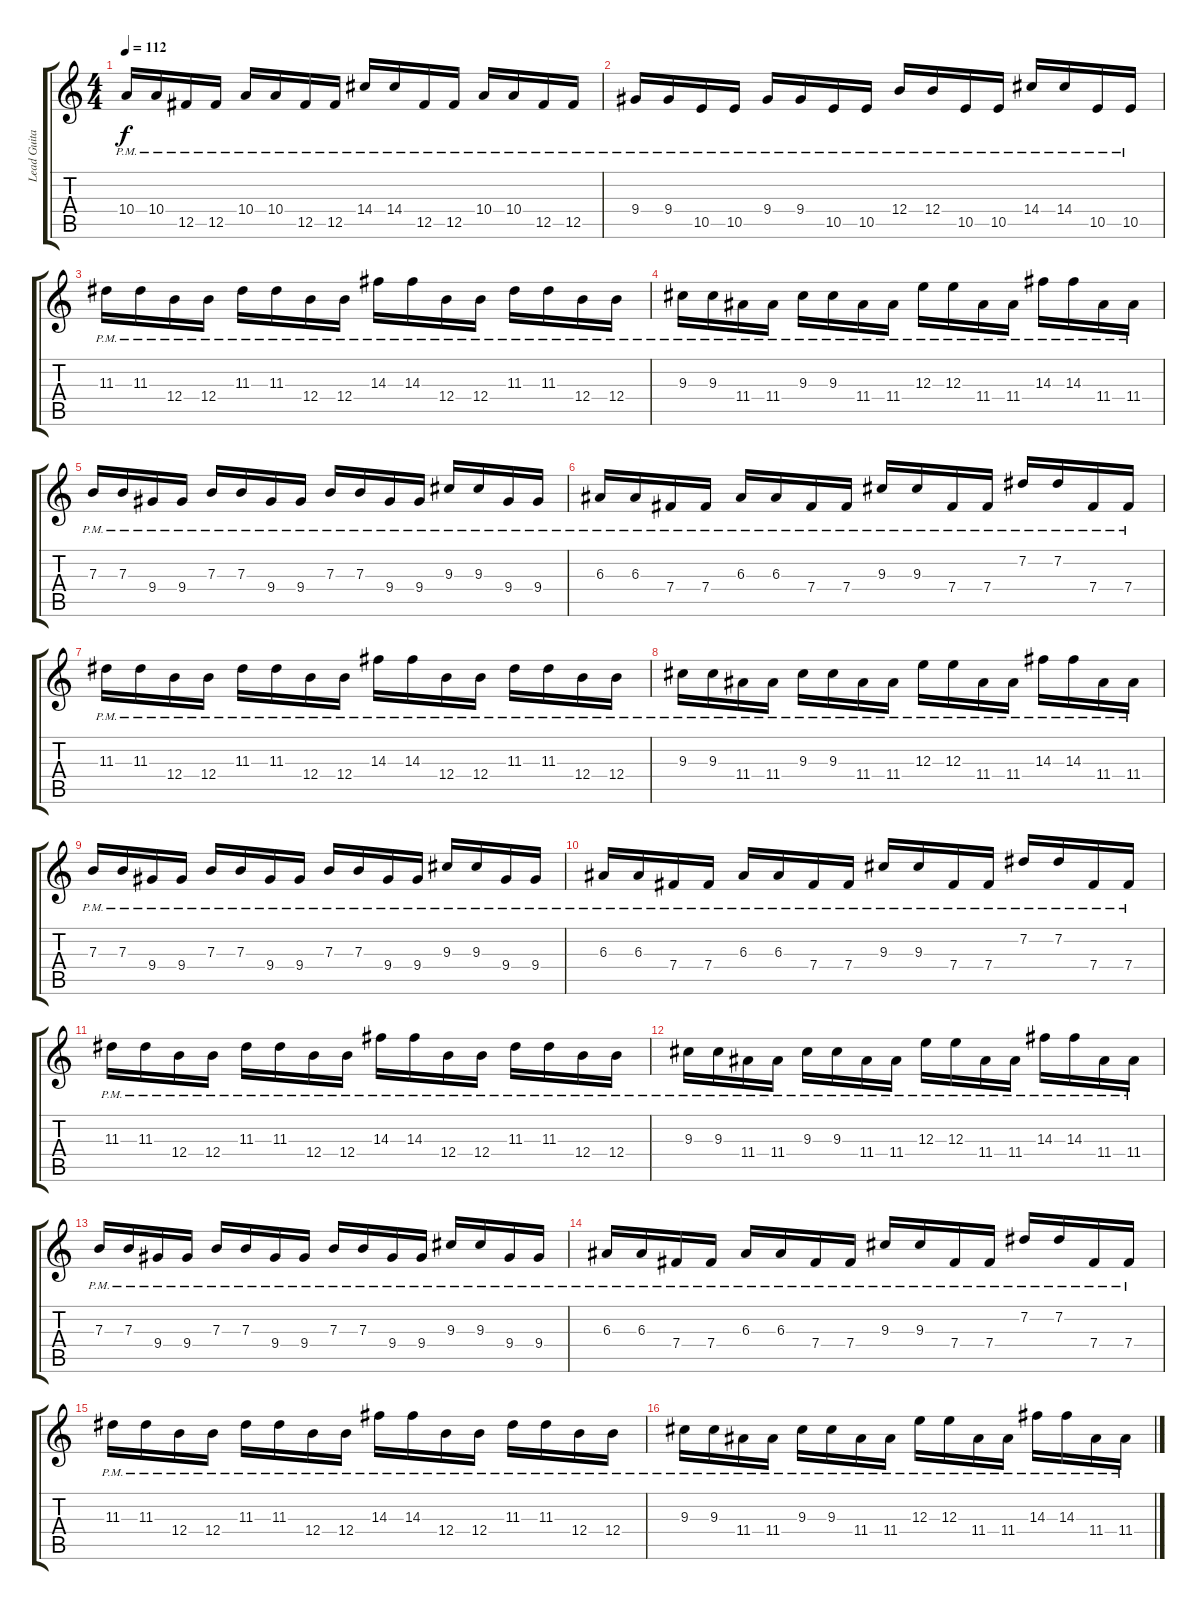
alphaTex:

\track ("Lead Guitar 2" "Lead Guita") {instrument distortionguitar}
\staff {score tabs}
\tuning (Db4 Ab3 E3 B2 Gb2 B1) {hide}
\ts (4 4)
\tempo 112
\clef g2
\ks c
10.4{pm}.16{dy f} 10.4{pm}.16 12.5{pm}.16 12.5{pm}.16 10.4{pm}.16 10.4{pm}.16 12.5{pm}.16 12.5{pm}.16 14.4{pm}.16 14.4{pm}.16 12.5{pm}.16 12.5{pm}.16 10.4{pm}.16 10.4{pm}.16 12.5{pm}.16 12.5{pm}.16 |
9.4{pm}.16 9.4{pm}.16 10.5{pm}.16 10.5{pm}.16 9.4{pm}.16 9.4{pm}.16 10.5{pm}.16 10.5{pm}.16 12.4{pm}.16 12.4{pm}.16 10.5{pm}.16 10.5{pm}.16 14.4{pm}.16 14.4{pm}.16 10.5{pm}.16 10.5{pm}.16 |
11.3{pm}.16 11.3{pm}.16 12.4{pm}.16 12.4{pm}.16 11.3{pm}.16 11.3{pm}.16 12.4{pm}.16 12.4{pm}.16 14.3{pm}.16 14.3{pm}.16 12.4{pm}.16 12.4{pm}.16 11.3{pm}.16 11.3{pm}.16 12.4{pm}.16 12.4{pm}.16 |
9.3{pm}.16 9.3{pm}.16 11.4{pm}.16 11.4{pm}.16 9.3{pm}.16 9.3{pm}.16 11.4{pm}.16 11.4{pm}.16 12.3{pm}.16 12.3{pm}.16 11.4{pm}.16 11.4{pm}.16 14.3{pm}.16 14.3{pm}.16 11.4{pm}.16 11.4{pm}.16 |
7.3{pm}.16 7.3{pm}.16 9.4{pm}.16 9.4{pm}.16 7.3{pm}.16 7.3{pm}.16 9.4{pm}.16 9.4{pm}.16 7.3{pm}.16 7.3{pm}.16 9.4{pm}.16 9.4{pm}.16 9.3{pm}.16 9.3{pm}.16 9.4{pm}.16 9.4{pm}.16 |
6.3{pm}.16 6.3{pm}.16 7.4{pm}.16 7.4{pm}.16 6.3{pm}.16 6.3{pm}.16 7.4{pm}.16 7.4{pm}.16 9.3{pm}.16 9.3{pm}.16 7.4{pm}.16 7.4{pm}.16 7.2{pm}.16 7.2{pm}.16 7.4{pm}.16 7.4{pm}.16 |
11.3{pm}.16 11.3{pm}.16 12.4{pm}.16 12.4{pm}.16 11.3{pm}.16 11.3{pm}.16 12.4{pm}.16 12.4{pm}.16 14.3{pm}.16 14.3{pm}.16 12.4{pm}.16 12.4{pm}.16 11.3{pm}.16 11.3{pm}.16 12.4{pm}.16 12.4{pm}.16 |
9.3{pm}.16 9.3{pm}.16 11.4{pm}.16 11.4{pm}.16 9.3{pm}.16 9.3{pm}.16 11.4{pm}.16 11.4{pm}.16 12.3{pm}.16 12.3{pm}.16 11.4{pm}.16 11.4{pm}.16 14.3{pm}.16 14.3{pm}.16 11.4{pm}.16 11.4{pm}.16 |
7.3{pm}.16 7.3{pm}.16 9.4{pm}.16 9.4{pm}.16 7.3{pm}.16 7.3{pm}.16 9.4{pm}.16 9.4{pm}.16 7.3{pm}.16 7.3{pm}.16 9.4{pm}.16 9.4{pm}.16 9.3{pm}.16 9.3{pm}.16 9.4{pm}.16 9.4{pm}.16 |
6.3{pm}.16 6.3{pm}.16 7.4{pm}.16 7.4{pm}.16 6.3{pm}.16 6.3{pm}.16 7.4{pm}.16 7.4{pm}.16 9.3{pm}.16 9.3{pm}.16 7.4{pm}.16 7.4{pm}.16 7.2{pm}.16 7.2{pm}.16 7.4{pm}.16 7.4{pm}.16 |
11.3{pm}.16 11.3{pm}.16 12.4{pm}.16 12.4{pm}.16 11.3{pm}.16 11.3{pm}.16 12.4{pm}.16 12.4{pm}.16 14.3{pm}.16 14.3{pm}.16 12.4{pm}.16 12.4{pm}.16 11.3{pm}.16 11.3{pm}.16 12.4{pm}.16 12.4{pm}.16 |
9.3{pm}.16 9.3{pm}.16 11.4{pm}.16 11.4{pm}.16 9.3{pm}.16 9.3{pm}.16 11.4{pm}.16 11.4{pm}.16 12.3{pm}.16 12.3{pm}.16 11.4{pm}.16 11.4{pm}.16 14.3{pm}.16 14.3{pm}.16 11.4{pm}.16 11.4{pm}.16 |
7.3{pm}.16 7.3{pm}.16 9.4{pm}.16 9.4{pm}.16 7.3{pm}.16 7.3{pm}.16 9.4{pm}.16 9.4{pm}.16 7.3{pm}.16 7.3{pm}.16 9.4{pm}.16 9.4{pm}.16 9.3{pm}.16 9.3{pm}.16 9.4{pm}.16 9.4{pm}.16 |
6.3{pm}.16 6.3{pm}.16 7.4{pm}.16 7.4{pm}.16 6.3{pm}.16 6.3{pm}.16 7.4{pm}.16 7.4{pm}.16 9.3{pm}.16 9.3{pm}.16 7.4{pm}.16 7.4{pm}.16 7.2{pm}.16 7.2{pm}.16 7.4{pm}.16 7.4{pm}.16 |
11.3{pm}.16 11.3{pm}.16 12.4{pm}.16 12.4{pm}.16 11.3{pm}.16 11.3{pm}.16 12.4{pm}.16 12.4{pm}.16 14.3{pm}.16 14.3{pm}.16 12.4{pm}.16 12.4{pm}.16 11.3{pm}.16 11.3{pm}.16 12.4{pm}.16 12.4{pm}.16 |
9.3{pm}.16 9.3{pm}.16 11.4{pm}.16 11.4{pm}.16 9.3{pm}.16 9.3{pm}.16 11.4{pm}.16 11.4{pm}.16 12.3{pm}.16 12.3{pm}.16 11.4{pm}.16 11.4{pm}.16 14.3{pm}.16 14.3{pm}.16 11.4{pm}.16 11.4{pm}.16
